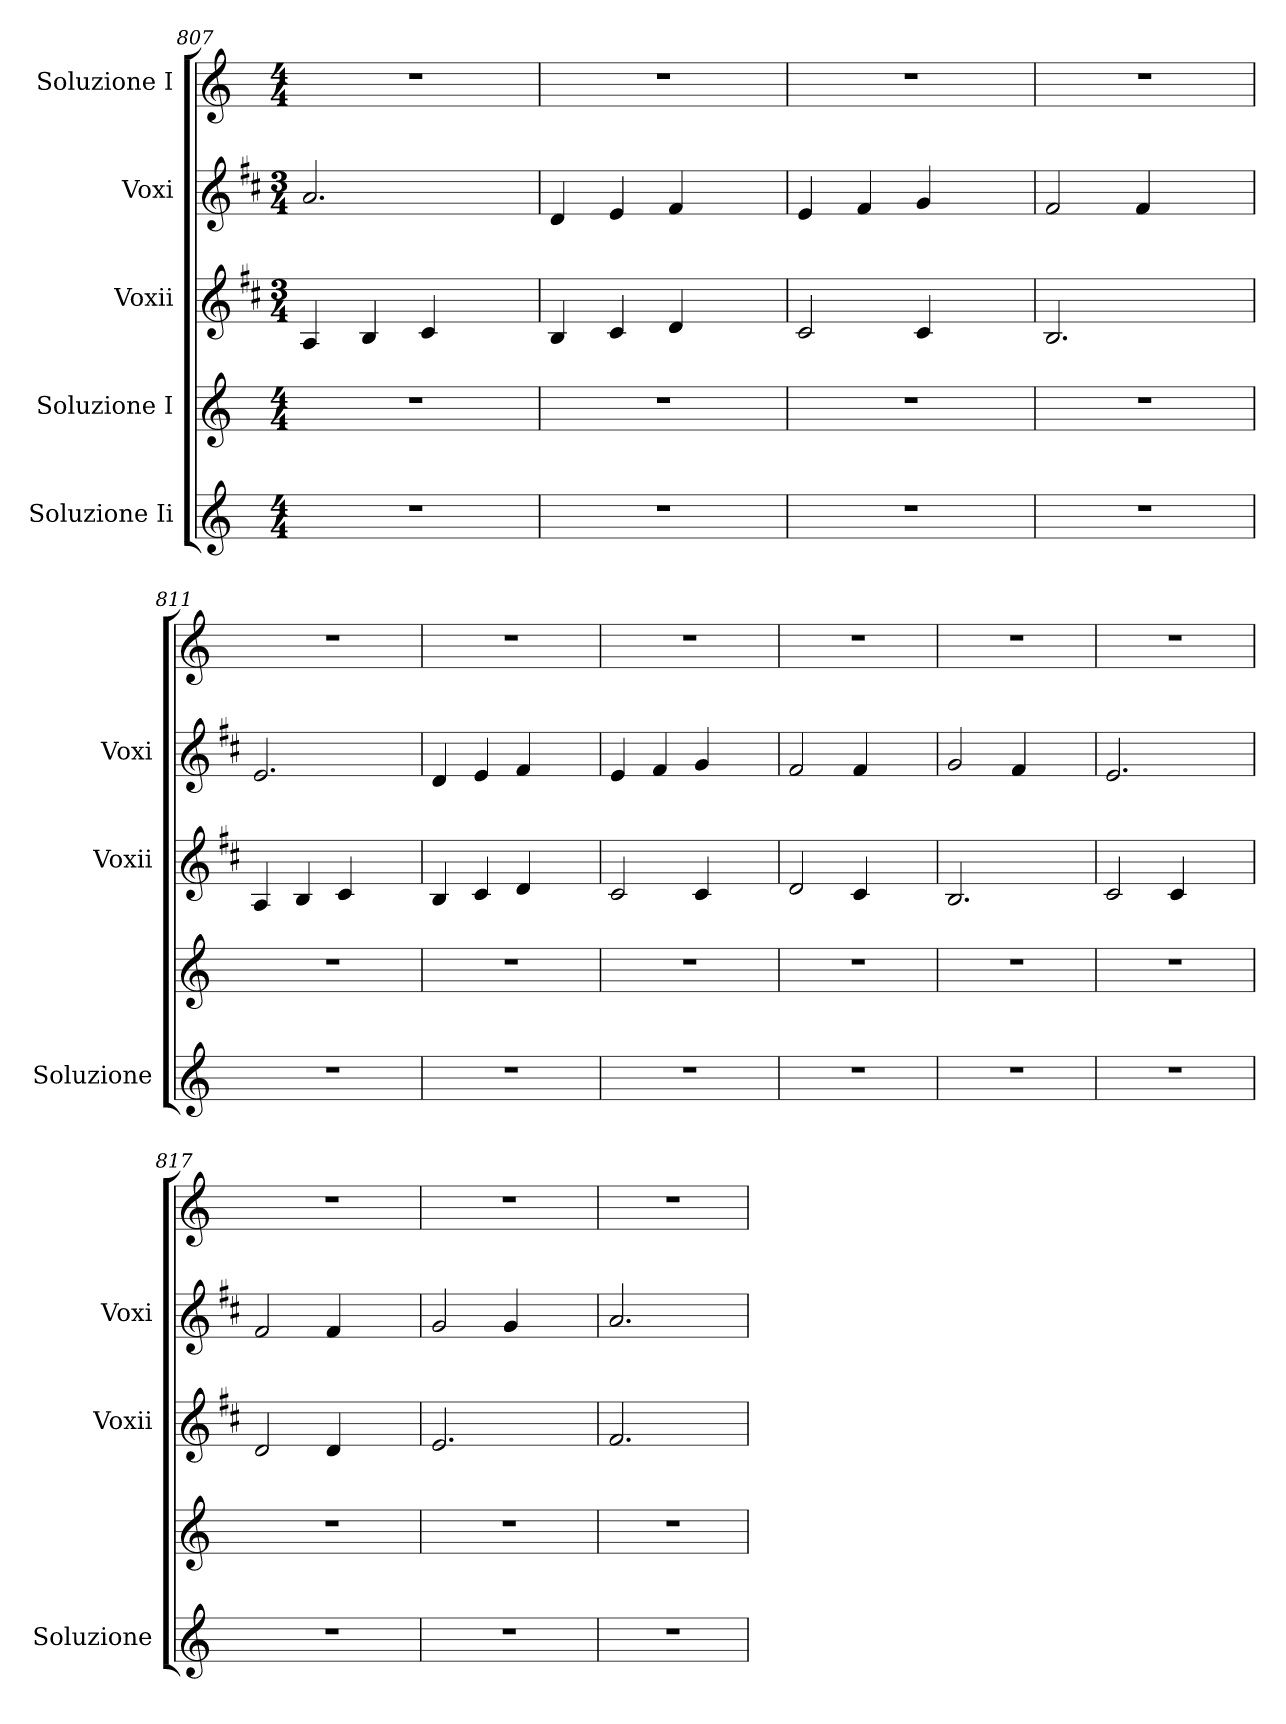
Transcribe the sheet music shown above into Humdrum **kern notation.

**kern	**kern	**kern	**kern	**kern
*part5	*part4	*part3	*part2	*part1
*staff5	*staff4	*staff3	*staff2	*staff1
*I"Soluzione Ii	*I"Soluzione I	*I"Voxii	*I"Voxi	*I"Soluzione I
*I'Soluzione	*	*I'Voxii	*I'Voxi	*
*clefG2	*clefG2	*clefG2	*clefG2	*clefG2
*k[]	*k[]	*k[f#c#]	*k[f#c#]	*k[]
*C:	*C:	*D:	*D:	*C:
*M4/4	*M4/4	*M3/4	*M3/4	*M4/4
=807	=807	=807	=807	=807
1r	1r	4A/	2.a/	1r
.	.	4B/	.	.
.	.	4c#/	.	.
.	.	4ryy	4ryy	.
!!LO:PB:g=z
=808	=808	=808	=808	=808
1r	1r	4B/	4d/	1r
.	.	4c#/	4e/	.
.	.	4d/	4f#/	.
.	.	4ryy	4ryy	.
=809	=809	=809	=809	=809
1r	1r	2c#/	4e/	1r
.	.	.	4f#/	.
.	.	4c#/	4g/	.
.	.	4ryy	4ryy	.
=810	=810	=810	=810	=810
1r	1r	2.B/	2f#/	1r
.	.	.	4f#/	.
.	.	4ryy	4ryy	.
=811	=811	=811	=811	=811
1r	1r	4A/	2.e/	1r
.	.	4B/	.	.
.	.	4c#/	.	.
.	.	4ryy	4ryy	.
=812	=812	=812	=812	=812
1r	1r	4B/	4d/	1r
.	.	4c#/	4e/	.
.	.	4d/	4f#/	.
.	.	4ryy	4ryy	.
=813	=813	=813	=813	=813
1r	1r	2c#/	4e/	1r
.	.	.	4f#/	.
.	.	4c#/	4g/	.
.	.	4ryy	4ryy	.
=814	=814	=814	=814	=814
1r	1r	2d/	2f#/	1r
.	.	4c#/	4f#/	.
.	.	4ryy	4ryy	.
=815	=815	=815	=815	=815
1r	1r	2.B/	2g/	1r
.	.	.	4f#/	.
.	.	4ryy	4ryy	.
!!LO:LB:g=z
=816	=816	=816	=816	=816
1r	1r	2c#/	2.e/	1r
.	.	4c#/	.	.
.	.	4ryy	4ryy	.
=817	=817	=817	=817	=817
1r	1r	2d/	2f#/	1r
.	.	4d/	4f#/	.
.	.	4ryy	4ryy	.
=818	=818	=818	=818	=818
1r	1r	2.e/	2g/	1r
.	.	.	4g/	.
.	.	4ryy	4ryy	.
=819	=819	=819	=819	=819
1r	1r	2.f#/	2.a/	1r
.	.	4ryy	4ryy	.
=	=	=	=	=
*-	*-	*-	*-	*-
